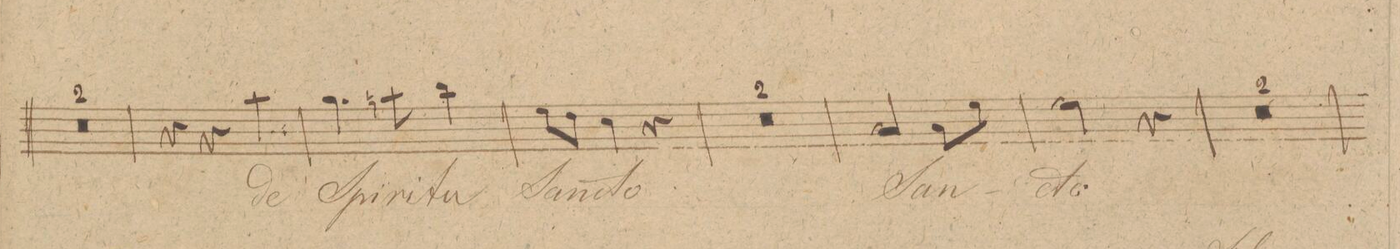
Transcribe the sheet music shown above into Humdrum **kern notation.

**kern	**text	**dynam
*I"Baſso.	*	*
*clefF4	*	*
*k[]	*	*
*met(c|)	*	*
*M3/4	*	*
1.r	.	.
=68	=68	=68
=69	=69	=69
4r	.	.
4r	.	.
4c\	de	.
=70	=70	=70
4.B\	Spi-	.
8cn\	-ri-	.
4d\	-tu	.
=71	=71	=71
8G\L	San-	.
8F\J	.	.
4E\	-cto	.
4r	.	.
=72	=72	=72
1.r	.	.
=73	=73	=73
=74	=74	=74
2C/	San-	.
8C\L	.	.
8G\J	.	.
=75	=75	=75
2G\	-cto	.
4r	.	.
=76	=76	=76
1.r	.	.
=77	=77	=77
=78	=78	=78
*-	*-	*-
